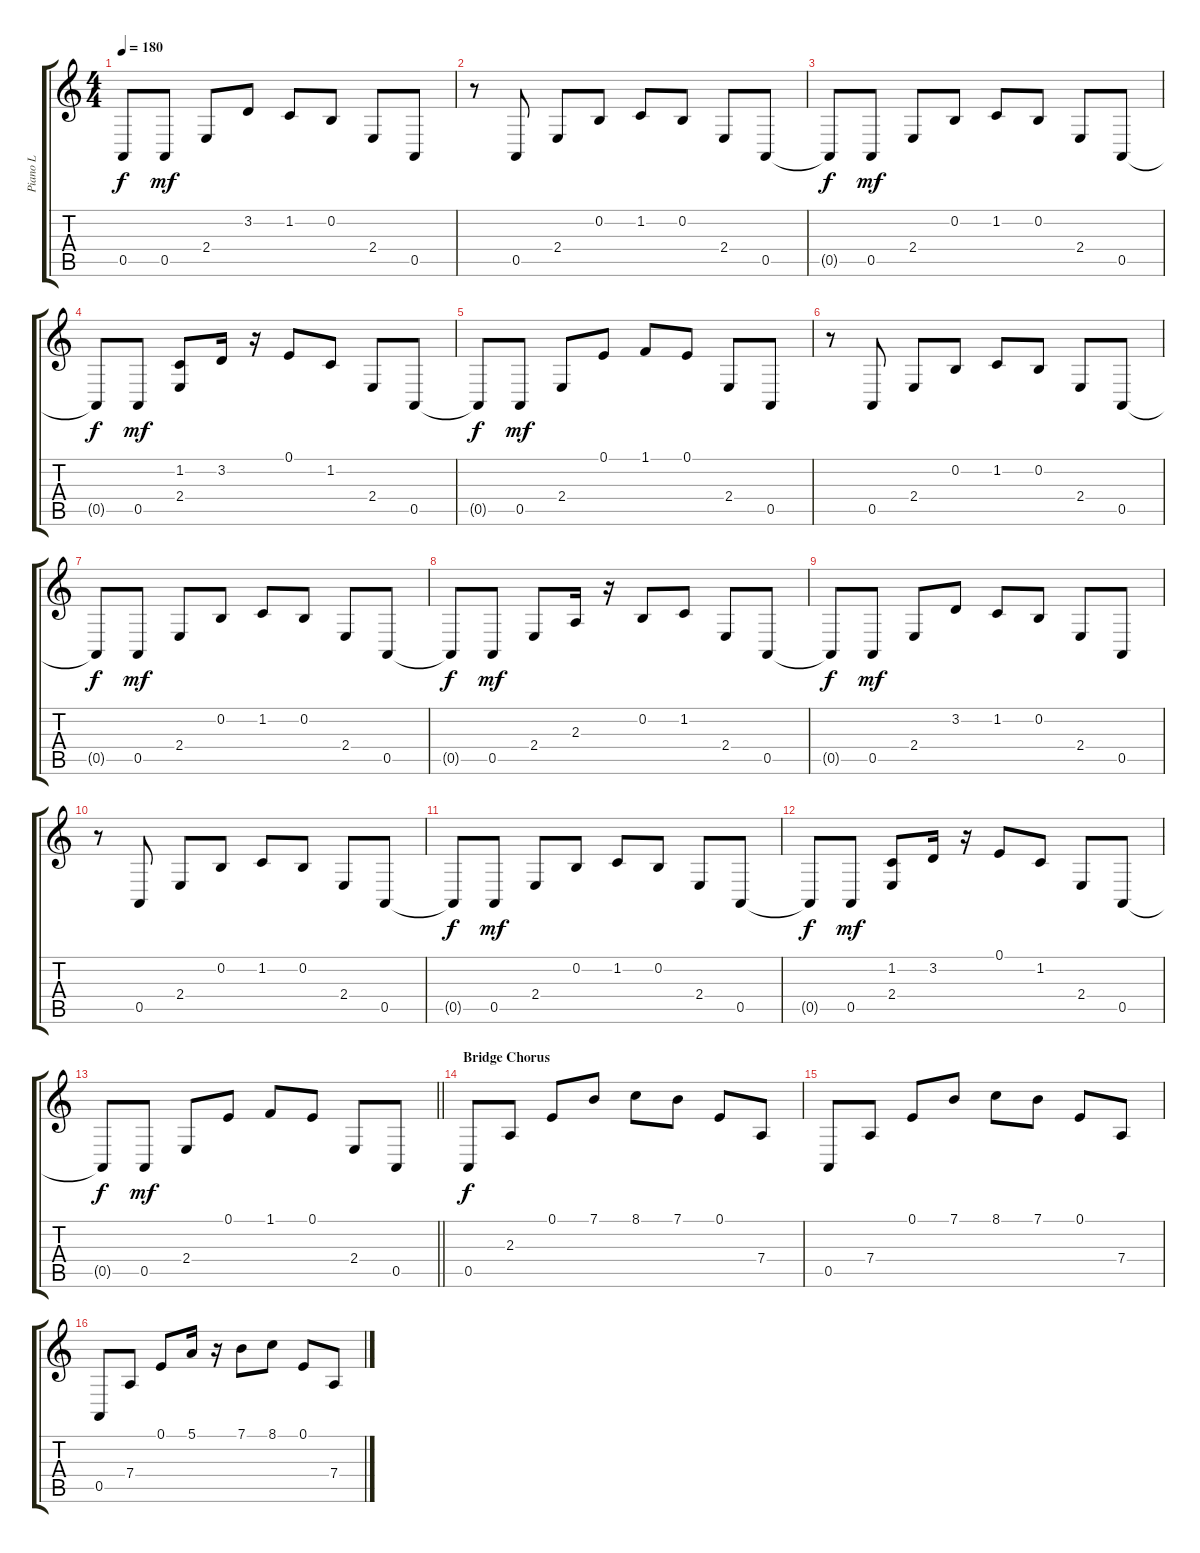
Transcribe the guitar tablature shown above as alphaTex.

\track ("Piano L" "Piano L") {instrument acousticgrandpiano}
\staff {score tabs}
\tuning (E4 B3 G3 D3 A2 E2) {hide}
\ts (4 4)
\tempo 180
\clef g2
\ks c
0.5{t}.8{dy f} 0.5.8{dy mf} 2.4.8 3.2.8 1.2.8 0.2.8 2.4.8 0.5.8 |
r.8 0.5.8 2.4.8 0.2.8 1.2.8 0.2.8 2.4.8 0.5.8 |
0.5{t}.8{dy f} 0.5.8{dy mf} 2.4.8 0.2.8 1.2.8 0.2.8 2.4.8 0.5.8 |
0.5{t}.8{dy f} 0.5.8{dy mf} (1.2 2.4).8 3.2.16 r.16 0.1.8 1.2.8 2.4.8 0.5.8 |
0.5{t}.8{dy f} 0.5.8{dy mf} 2.4.8 0.1.8 1.1.8 0.1.8 2.4.8 0.5.8 |
r.8 0.5.8 2.4.8 0.2.8 1.2.8 0.2.8 2.4.8 0.5.8 |
0.5{t}.8{dy f} 0.5.8{dy mf} 2.4.8 0.2.8 1.2.8 0.2.8 2.4.8 0.5.8 |
0.5{t}.8{dy f} 0.5.8{dy mf} 2.4.8 2.3.16 r.16 0.2.8 1.2.8 2.4.8 0.5.8 |
0.5{t}.8{dy f} 0.5.8{dy mf} 2.4.8 3.2.8 1.2.8 0.2.8 2.4.8 0.5.8 |
r.8 0.5.8 2.4.8 0.2.8 1.2.8 0.2.8 2.4.8 0.5.8 |
0.5{t}.8{dy f} 0.5.8{dy mf} 2.4.8 0.2.8 1.2.8 0.2.8 2.4.8 0.5.8 |
0.5{t}.8{dy f} 0.5.8{dy mf} (1.2 2.4).8 3.2.16 r.16 0.1.8 1.2.8 2.4.8 0.5.8 |
\barLineRight lightlight
0.5{t}.8{dy f} 0.5.8{dy mf} 2.4.8 0.1.8 1.1.8 0.1.8 2.4.8 0.5.8 |
\section ("" "Bridge Chorus")
0.5.8{dy f} 2.3.8 0.1.8 7.1.8 8.1.8 7.1.8 0.1.8 7.4.8 |
0.5.8 7.4.8 0.1.8 7.1.8 8.1.8 7.1.8 0.1.8 7.4.8 |
0.5.8 7.4.8 0.1.8 5.1.16 r.16 7.1.8 8.1.8 0.1.8 7.4.8
